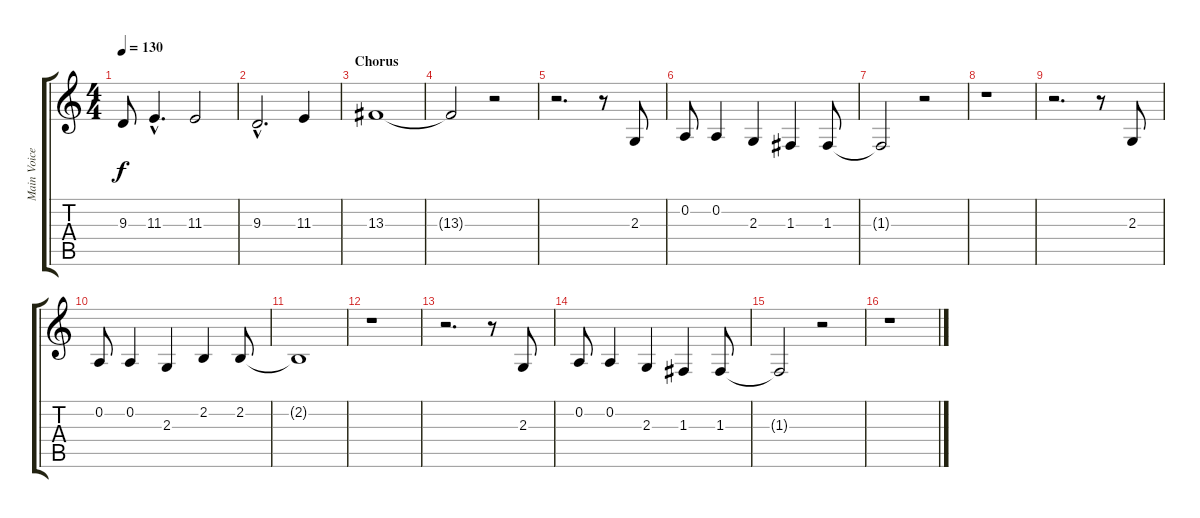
\track ("Main Voice" "Main Voice") {instrument lead2sawtooth}
\staff {score tabs}
\tuning (D4 A3 F3 C3 G2 D2) {hide}
\ts (4 4)
\tempo 130
\clef g2
\ks c
9.3{t}.8{dy f} 11.3{hac}.4{d} 11.3.2 |
9.3{hac}.2{d} 11.3.4 |
\section ("" "Chorus")
13.3.1 |
13.3{t}.2 r.2 |
r.2{d} r.8 2.3.8 |
0.2.8 0.2.4 2.3.4 1.3.4 1.3.8 |
1.3{t}.2 r.2 |
r.1 |
r.2{d} r.8 2.3.8 |
0.2.8 0.2.4 2.3.4 2.2.4 2.2.8 |
2.2{t}.1 |
r.1 |
r.2{d} r.8 2.3.8 |
0.2.8 0.2.4 2.3.4 1.3.4 1.3.8 |
1.3{t}.2 r.2 |
r.1
